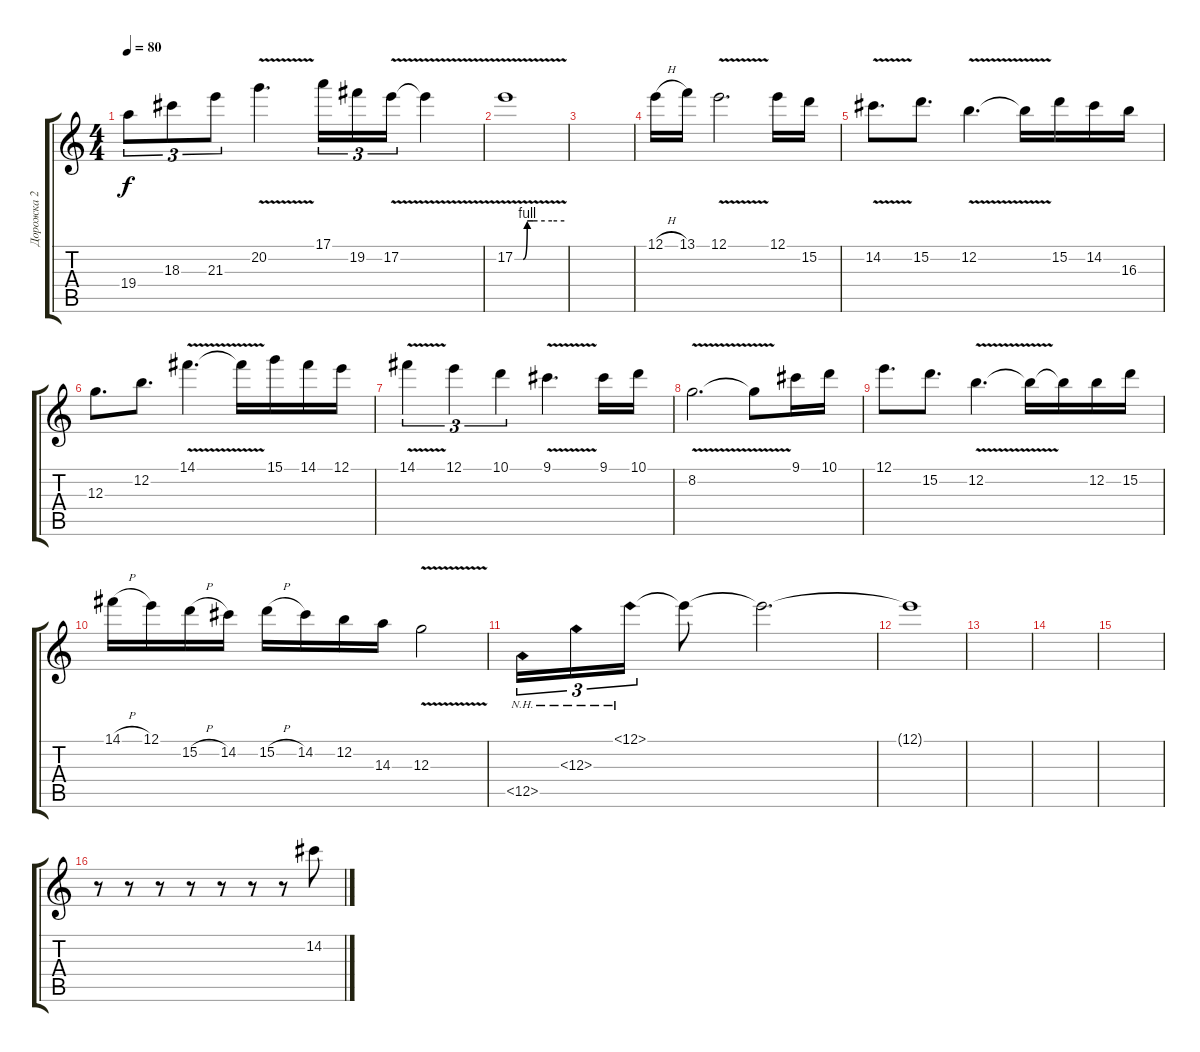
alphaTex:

\track ("Дорожка 2" "Дорожка 2") {instrument electricguitarjazz}
\staff {score tabs}
\tuning (E4 B3 G3 D3 A2 E2) {hide}
\ts (4 4)
\tempo 80
\clef g2
\ks c
19.4.8{tu (3 2) dy f} 18.3.8{tu (3 2)} 21.3.8{tu (3 2)} 20.2{v}.4{d} 17.1.16{tu (3 2)} 19.2.16{tu (3 2)} 17.2{v}.16{tu (3 2)} 17.2{t}.4 |
17.2{be (custom 0 0 10 0 15 4 23 4 45 4 60 4) v}.1 |
|
12.1{h}.16 13.1.16 12.1{v}.2{d} 12.1.16 15.2.16 |
14.2{v}.8{d} 15.2.8{d} 12.2{v}.4{d} 12.2{t}.16 15.2.16 14.2.16 16.3.16 |
12.3.8{d} 12.2.8{d} 14.1{v}.4{d} 14.1{t}.16 15.1.16 14.1.16 12.1.16 |
14.1{v}.4{tu (3 2)} 12.1.4{tu (3 2)} 10.1.4{tu (3 2)} 9.1{v}.4{d} 9.1.16 10.1.16 |
8.2{v}.2{d} 8.2{t}.8 9.1.16 10.1.16 |
12.1.8{d} 15.2.8{d} 12.2{v}.4{d} 12.2{t}.16 12.2{t}.16 12.2.16 15.2.16 |
14.1{h}.16 12.1.16 15.2{h}.16 14.2.16 15.2{h}.16 14.2.16 12.2.16 14.3.16 12.3{v}.2 |
12.5{nh}.16{tu (3 2)} 12.3{nh}.16{tu (3 2)} 12.1{nh}.16{tu (3 2)} 12.1{t}.8 12.1{t}.2{d} |
12.1{t}.1 |
|
|
|
r.8 r.8 r.8 r.8 r.8 r.8 r.8 14.2.8
